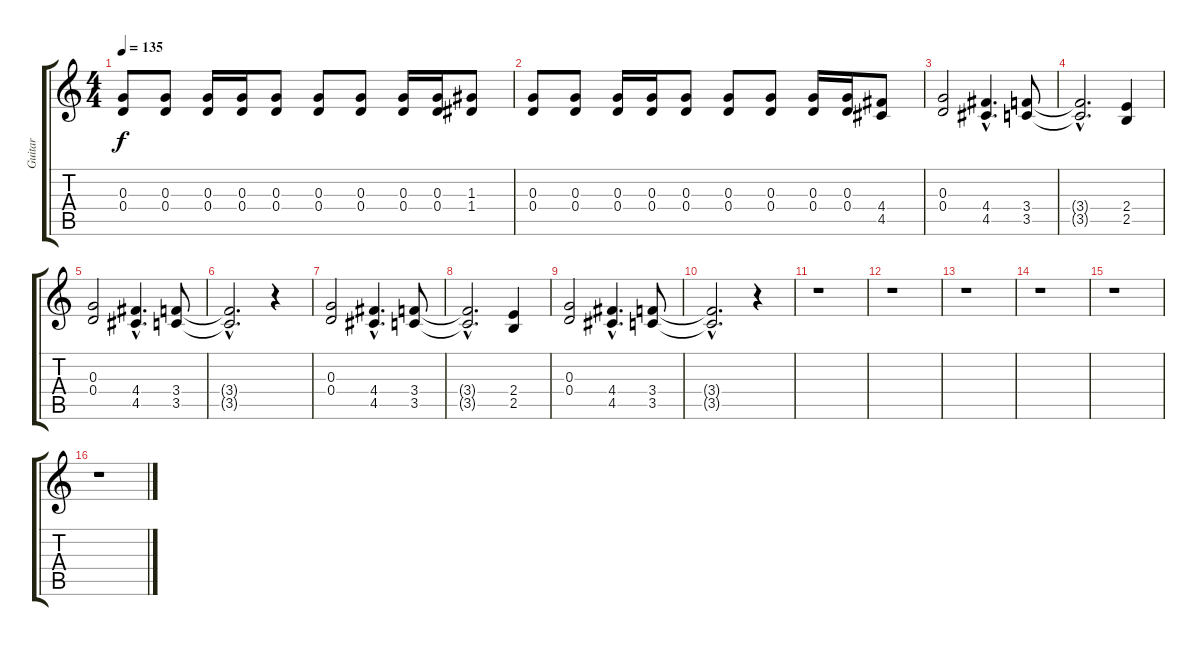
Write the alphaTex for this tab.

\track ("Guitar" "Guitar") {instrument distortionguitar}
\staff {score tabs}
\tuning (E4 B3 G3 D3 A2 E2) {hide}
\ts (4 4)
\tempo 135
\clef g2
\ks c
(0.3 0.4).8{dy f} (0.3 0.4).8 (0.3 0.4).16 (0.3 0.4).16 (0.3 0.4).8 (0.3 0.4).8 (0.3 0.4).8 (0.3 0.4).16 (0.3 0.4).16 (1.3 1.4).8 |
(0.3 0.4).8 (0.3 0.4).8 (0.3 0.4).16 (0.3 0.4).16 (0.3 0.4).8 (0.3 0.4).8 (0.3 0.4).8 (0.3 0.4).16 (0.3 0.4).16 (4.4 4.5).8 |
(0.3 0.4).2 (4.4{hac} 4.5{hac}).4{d} (3.4 3.5).8 |
(3.4{hac t} 3.5{hac t}).2{d} (2.4 2.5).4 |
(0.3 0.4).2 (4.4{hac} 4.5{hac}).4{d} (3.4 3.5).8 |
(3.4{hac t} 3.5{hac t}).2{d} r.4 |
(0.3 0.4).2 (4.4{hac} 4.5{hac}).4{d} (3.4 3.5).8 |
(3.4{hac t} 3.5{hac t}).2{d} (2.4 2.5).4 |
(0.3 0.4).2 (4.4{hac} 4.5{hac}).4{d} (3.4 3.5).8 |
(3.4{hac t} 3.5{hac t}).2{d} r.4 |
r.1 |
r.1 |
r.1 |
r.1 |
r.1 |
r.1
